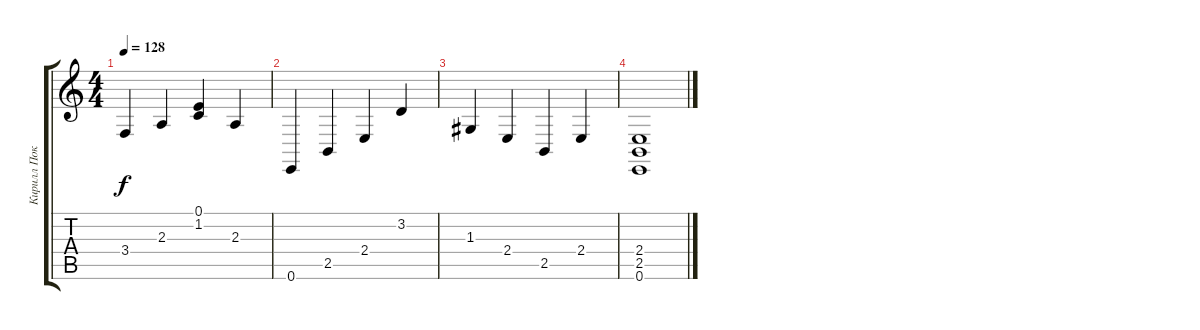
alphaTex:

\track ("Кирилл Покровский" "Кирилл Пок") {instrument brightacousticpiano}
\staff {score tabs}
\tuning (E4 B3 G3 D3 A2 E2) {hide}
\ts (4 4)
\tempo 128
\clef g2
\ks c
3.4.4{dy f} 2.3.4 (0.1 1.2).4 2.3.4 |
0.6.4 2.5.4 2.4.4 3.2.4 |
1.3.4 2.4.4 2.5.4 2.4.4 |
(2.4 2.5 0.6).1
